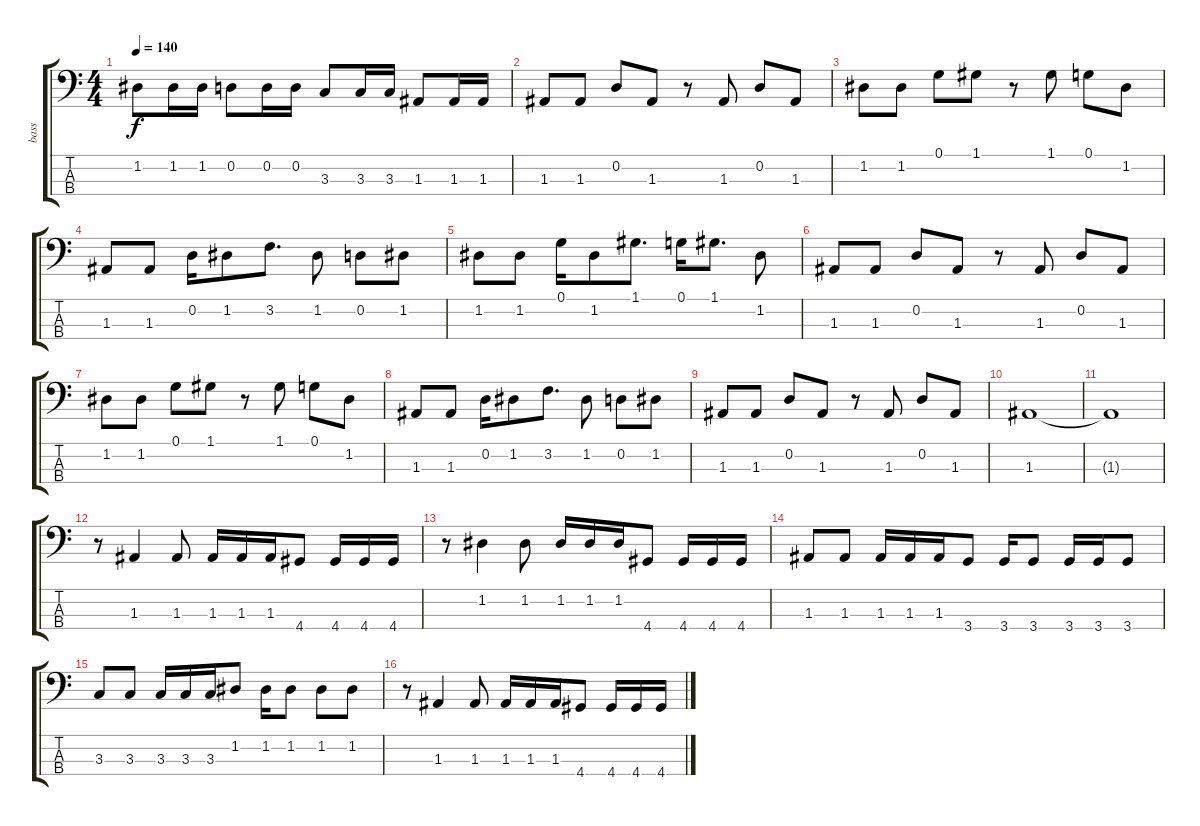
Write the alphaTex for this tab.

\track ("bass" "bass") {instrument electricbassfinger}
\staff {score tabs}
\tuning (G2 D2 A1 E1) {hide}
\ts (4 4)
\tempo 140
\clef f4
\ks c
1.2.8{dy f} 1.2.16 1.2.16 0.2.8 0.2.16 0.2.16 3.3.8 3.3.16 3.3.16 1.3.8 1.3.16 1.3.16 |
1.3.8 1.3.8 0.2.8 1.3.8 r.8 1.3.8 0.2.8 1.3.8 |
1.2.8 1.2.8 0.1.8 1.1.8 r.8 1.1.8 0.1.8 1.2.8 |
1.3.8 1.3.8 0.2.16 1.2.8 3.2.8{d} 1.2.8 0.2.8 1.2.8 |
1.2.8 1.2.8 0.1.16 1.2.8 1.1.8{d} 0.1.16 1.1.8{d} 1.2.8 |
1.3.8 1.3.8 0.2.8 1.3.8 r.8 1.3.8 0.2.8 1.3.8 |
1.2.8 1.2.8 0.1.8 1.1.8 r.8 1.1.8 0.1.8 1.2.8 |
1.3.8 1.3.8 0.2.16 1.2.8 3.2.8{d} 1.2.8 0.2.8 1.2.8 |
1.3.8 1.3.8 0.2.8 1.3.8 r.8 1.3.8 0.2.8 1.3.8 |
1.3.1 |
1.3{t}.1 |
r.8 1.3.4 1.3.8 1.3.16 1.3.16 1.3.16 4.4.8 4.4.16 4.4.16 4.4.16 |
r.8 1.2.4 1.2.8 1.2.16 1.2.16 1.2.16 4.4.8 4.4.16 4.4.16 4.4.16 |
1.3.8 1.3.8 1.3.16 1.3.16 1.3.16 3.4.8 3.4.16 3.4.8 3.4.16 3.4.16 3.4.8 |
3.3.8 3.3.8 3.3.16 3.3.16 3.3.16 1.2.8 1.2.16 1.2.8 1.2.8 1.2.8 |
r.8 1.3.4 1.3.8 1.3.16 1.3.16 1.3.16 4.4.8 4.4.16 4.4.16 4.4.16
